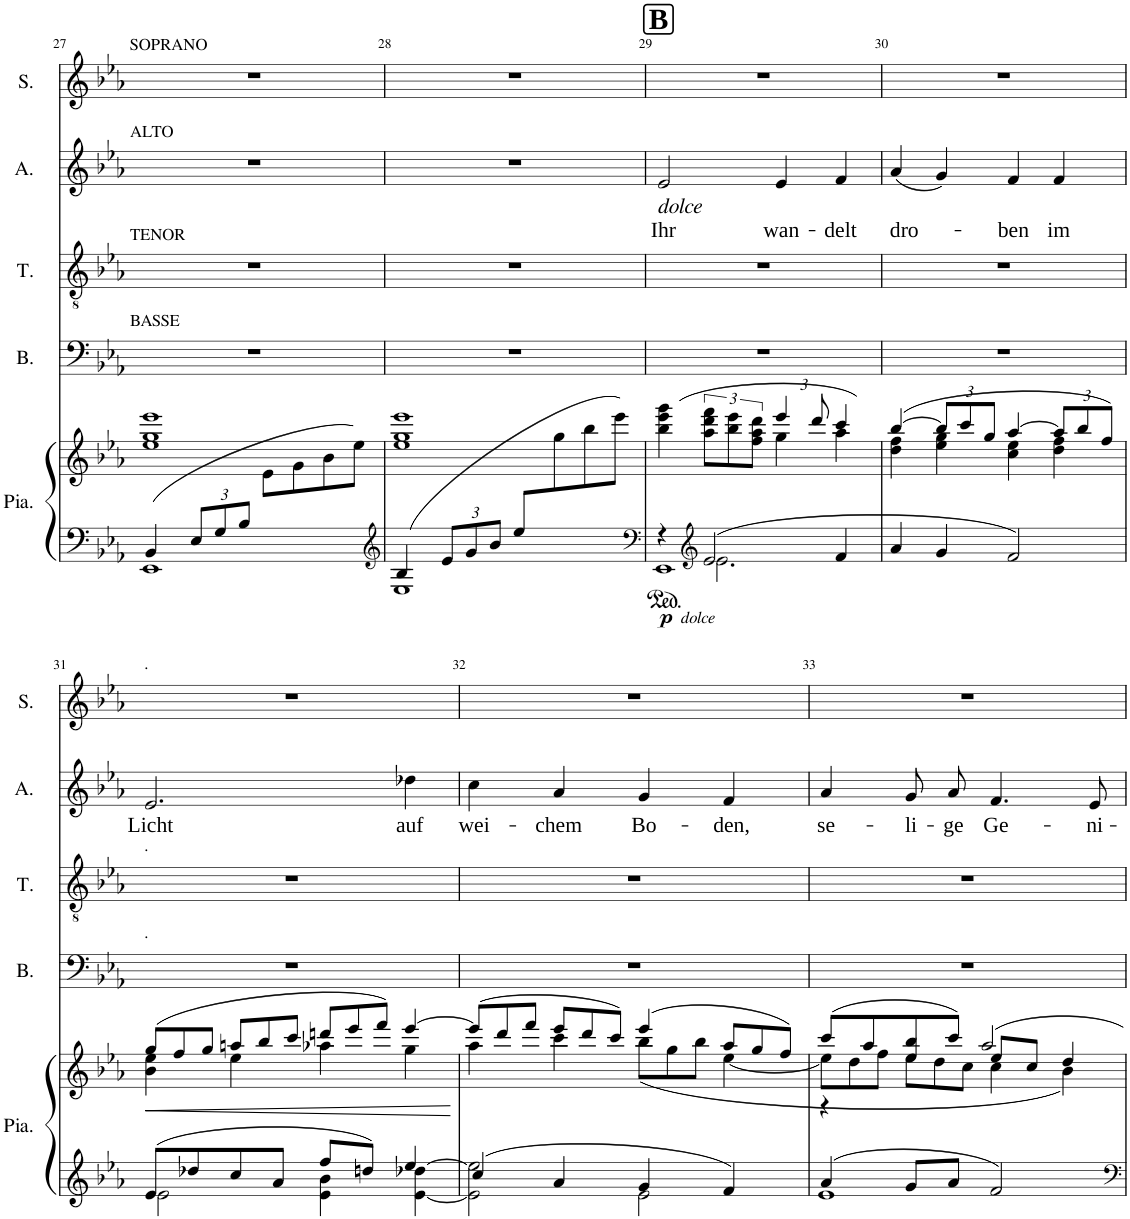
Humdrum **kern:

**kern	**kern	**dynam	**kern	**text
*part2	*part2	*part2	*part1	*part1
*staff3	*staff2	*staff2/3	*staff1	*staff1
*I"Piano	*	*	*I"Alto	*
*I'Pia.	*	*	*I'A.	*
!!LO:PB:g=z
*clefF4	*clefG2	*	*clefG2	*
*k[b-e-a-]	*k[b-e-a-]	*	*k[b-e-a-]	*
*M4/4	*M4/4	*	*M4/4	*
*met(c)	*met(c)	*	*met(c)	*
=27	=27	=27	=27	=27
*^	*^	*	*	*
!	!	!	!	!	!LO:TX:a:t=ALTO	!
(4BB-/	1EE-	1ee- 1gg 1eee-	2ryy	.	1r	.
*Xbrackettup	*	*	*	*	*	*
12E-/L	.	.	.	.	.	.
12G/	.	.	.	.	.	.
12B-/J	.	.	.	.	.	.
2ryy	.	.	8e-\L	.	.	.
.	.	.	8g\	.	.	.
.	.	.	8b-\	.	.	.
.	.	.	8ee-\J)	.	.	.
=28	=28	=28	=28	=28	=28	=28
*clefG2	*	*	*	*	*	*
(4B-/	1E-	1ee- 1gg 1eee-	8ryy	.	1r	.
*	*	*v	*v	*	*	*
12e-/L	.	.	.	.	.
12g/	.	.	.	.	.
12b-/J	.	.	.	.	.
8ee-/L	.	.	.	.	.
*	*	*^	*	*	*
4.ryy	.	.	8gg\	.	.	.
.	.	.	8bb-\	.	.	.
.	.	.	8eee-\J)	.	.	.
*v	*v	*	*	*	*	*
=29	=29	=29	=29	=29	=29
*clefF4	*	*	*	*	*
*^	*	*	*	*	*
*	*^	*	*	*	*	*
!	!	!	!	!	!	!LO:TX:b:i:t=dolce	!
!	!	!	!	!	!LO:DY:b=2	!	!LO:LY:b
!	!	!	!	!	!LO:DY:n=1:b=2	!	!
4r	1EE-	4ryy	(4bb-\ 4eee-\ 4ggg\	2ryy	p other-dynamics	2e-/	Ihr
*clefG2	*	*	*	*	*	*	*
2e-/	.	2.e-\	12aa-\ 12ddd\ 12fff\L	.	.	.	.
.	.	.	12bb-\ 12eee-\	.	.	.	.
.	.	.	12ff\ 12aa-\ 12ddd\J	.	.	.	.
*	*	*	*Xbrackettup	*	*	*	*
!	!	!	!	!	!	!	!LO:LY:b
.	.	.	6eee-/	4gg\	.	4e-/	wan-
.	.	.	12ddd/	.	.	.	.
!	!	!	!	!	!	!	!LO:LY:b
4f/	.	.	4ccc/)	4aa-\	.	4f/	-delt
*v	*v	*v	*	*	*	*	*
=30	=30	=30	=30	=30	=30
!	!	!	!	!	!LO:LY:b
4a-/	([4bb-/	4dd\ 4ff\	.	(4a-/	dro-
4g/	12bb-/L]	4ee-\ 4gg\	.	4g/)	.
.	12ccc/	.	.	.	.
.	12gg/J	.	.	.	.
!	!	!	!	!	!LO:LY:b
2f/	[4aa-/	4cc\ 4ee-\	.	4f/	-ben
!	!	!	!	!	!LO:LY:b
.	12aa-/L]	4dd\ 4ff\	.	4f/	im
.	12bb-/	.	.	.	.
.	12ff/J)	.	.	.	.
!!LO:LB:g=z
=31	=31	=31	=31	=31	=31
*^	*	*	*	*	*
*	*	*Xtuplet	*	*	*	*
!	!	!	!	!LO:HP:b	!	!LO:LY:b
8e-/L	2e-\	(12gg/L	4b-\ 4ee-\	<	2.e-/	Licht
.	.	12ff/	.	.	.	.
8dd-X/	.	.	.	.	.	.
.	.	12gg/J	.	.	.	.
8cc/	.	12aan/L	4ee-\	.	.	.
.	.	12bb-/	.	.	.	.
8a-/J	.	.	.	.	.	.
.	.	12ccc/J	.	.	.	.
8ff/L	4e-\ 4b-\	12dddn/L	4aa-X\	.	.	.
.	.	12eee-/	.	.	.	.
8ddn/J	.	.	.	.	.	.
.	.	12fff/J)	.	.	.	.
!	!	!	!	!	!	!LO:LY:b
[4ee-/	[4e-\ 4dd-X\	[4eee-/	4gg\	.	4dd-X\	auf
*v	*v	*	*	*	*	*
*	*v	*v	*	*	*
.	.	[	.	.
=32	=32	=32	=32	=32
*^	*^	*	*	*
!	!	!	!	!	!	!LO:LY:b
4cc/	2e-\] 2ee-\]	(12eee-/L]	4aa-\	.	4cc\	wei-
.	.	12ddd/	.	.	.	.
.	.	12fff/J	.	.	.	.
!	!	!	!	!	!	!LO:LY:b
4a-/	.	12eee-/L	4ccc\	.	4a-/	-chem
.	.	12ddd/	.	.	.	.
.	.	12ccc/J)	.	.	.	.
!	!	!	!	!	!	!LO:LY:b
4g/	2e-\	(4eee-/	(12bb-\L	.	4g/	Bo-
.	.	.	12gg\	.	.	.
.	.	.	12bb-\J	.	.	.
!	!	!	!	!	!	!LO:LY:b
4f/	.	12aa-/L	[4ee-\	.	4f/	-den,
.	.	12gg/	.	.	.	.
.	.	12ff/J)	.	.	.	.
=33	=33	=33	=33	=33	=33	=33
*	*	*	*^	*	*	*
!	!	!	!	!	!	!	!LO:LY:b
4a-/	1e-	(8ccc/L	12ee-\L]	4r	.	4a-/	se-
.	.	.	12dd\	.	.	.	.
.	.	8aa-/	.	.	.	.	.
.	.	.	12ff\J	.	.	.	.
!	!	!	!	!	!	!	!LO:LY:b
8g/L	.	8bb-/	12ee-\L	4ee-/	.	8g/L	-li-
.	.	.	12dd\	.	.	.	.
!	!	!	!	!	!	!	!LO:LY:b
8a-/J	.	8ccc/J)	.	.	.	8a-/J	-ge
.	.	.	12cc\J	.	.	.	.
!	!	!	!	!	!	!	!LO:LY:b
2f/	.	2aa-/	4cc\	8ee-/L	.	4.f/	Ge-
.	.	.	.	8cc/J	.	.	.
.	.	.	4b-\)	4dd/	.	.	.
!	!	!	!	!	!	!	!LO:LY:b
.	.	.	.	.	.	8e-/	-ni-
*v	*v	*	*	*	*	*	*
*	*v	*v	*v	*	*	*
=	=	=	=	=
*-	*-	*-	*-	*-
